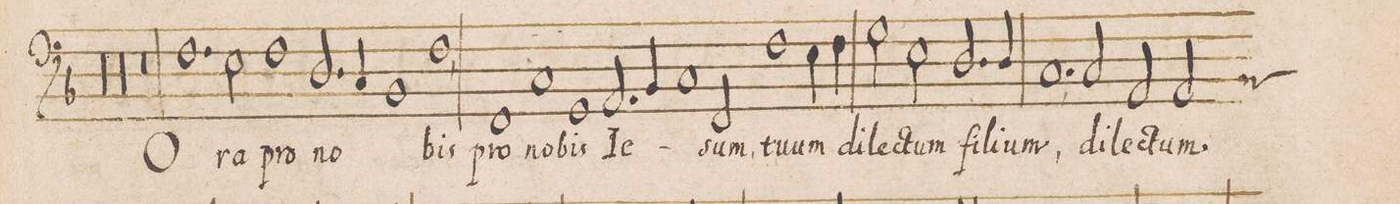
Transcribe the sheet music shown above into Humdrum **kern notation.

**kern	**text
*I"BASVS	*
*clefF4	*
*k[b-]	*
*met(C|)	*
*M2/1	*
00r	.
=64-	=64-
=65-	=65-
00r	.
=66-	=66-
=67-	=67-
0r	.
=68-	=68-
1.F	O-
=69-	=69-
2E\	-ra
1F	pro
=70-	=70-
2.D/	no-
4C/	.
1BB-	.
=71-	=71-
1F,<	-bis
1FF	pro
=72-	=72-
1C	no-
1GG	-bis
=73-	=73-
2.AA/	Ie-
4BB-/	.
1C	.
=74-	=74-
2FF/	-sum,
1F	tu-
4E\	-um
4F\	di-
=75-	=75-
2G\	-le-
2E\	-ctum
2.D/	fi-
4D/	-li-
=76-	=76-
1.C,<	-um,
2C/	di-
=77-	=77-
2AA/	-lec-
*custos:B	*
2AA/	-tum
*-	*-
